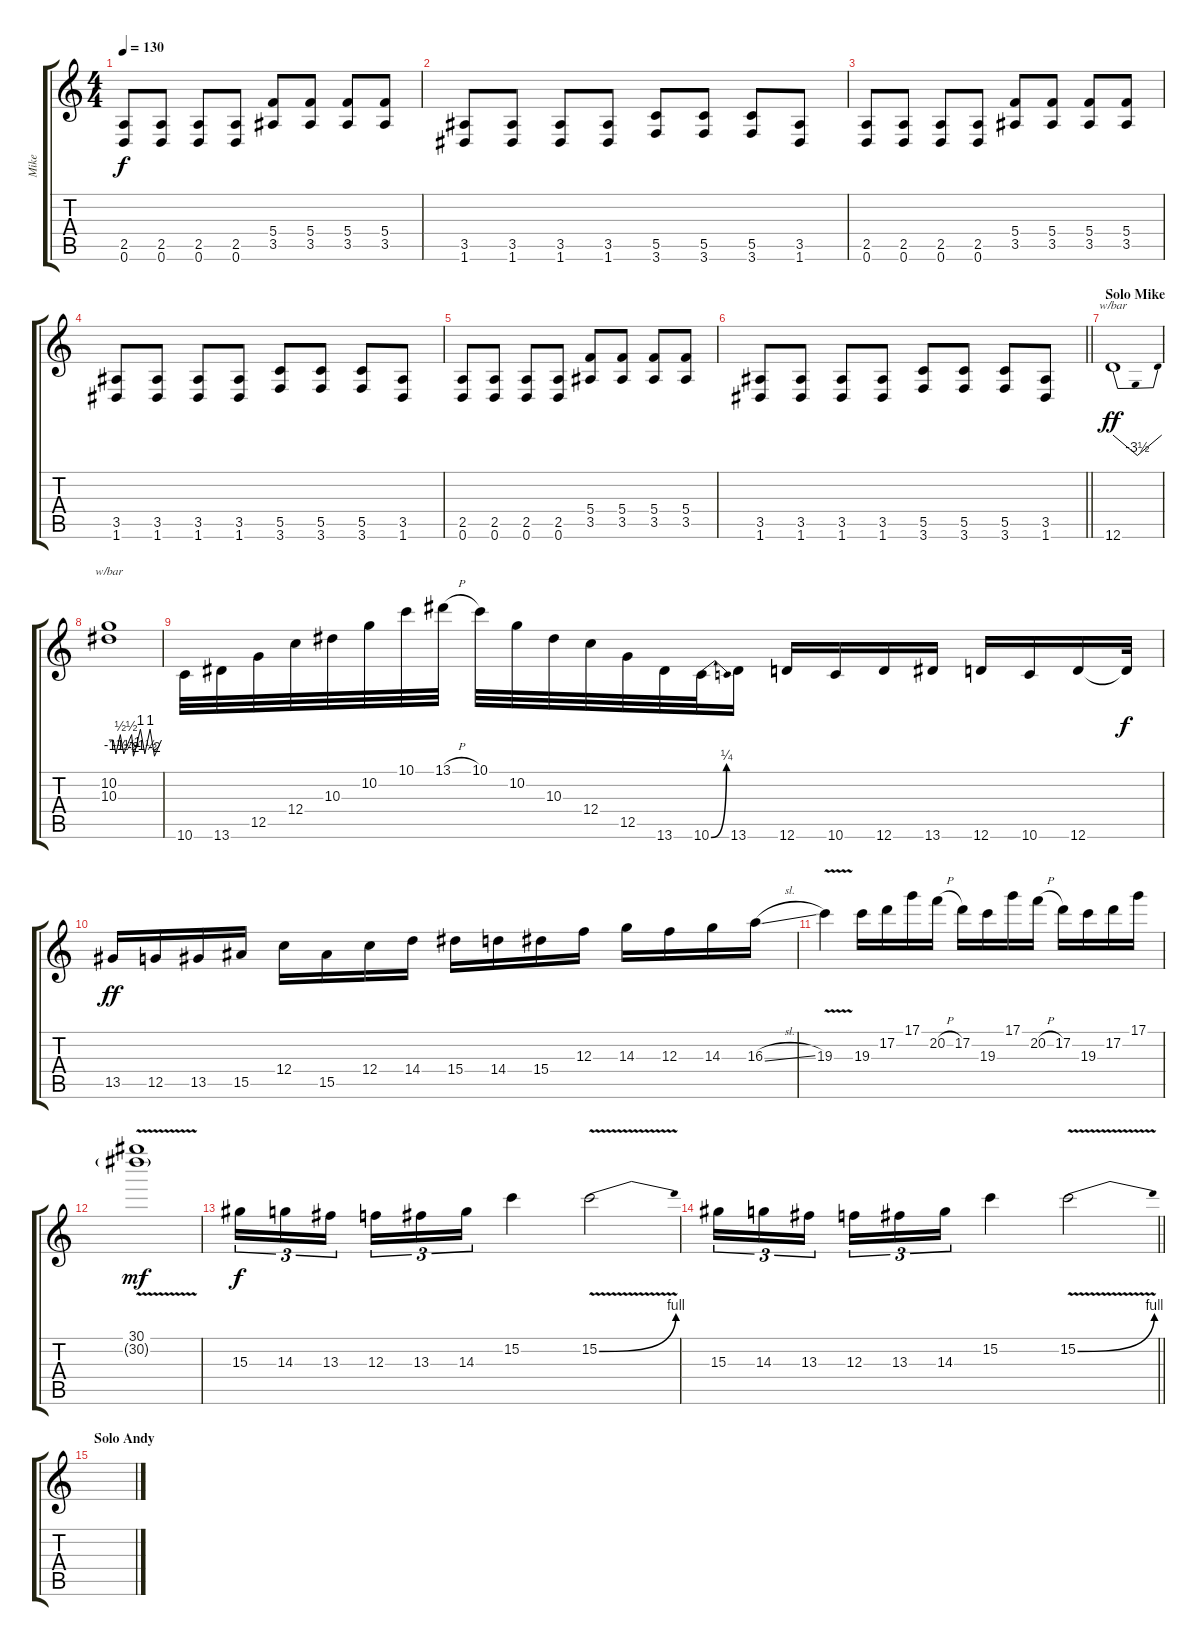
\track ("Mike" "Mike") {instrument distortionguitar}
\staff {score tabs}
\tuning (D4 A3 F3 C3 G2 D2) {hide}
\ts (4 4)
\tempo 130
\clef g2
\ks c
(2.5 0.6).8{dy f} (2.5 0.6).8 (2.5 0.6).8 (2.5 0.6).8 (5.4 3.5).8 (5.4 3.5).8 (5.4 3.5).8 (5.4 3.5).8 |
(3.5 1.6).8 (3.5 1.6).8 (3.5 1.6).8 (3.5 1.6).8 (5.5 3.6).8 (5.5 3.6).8 (5.5 3.6).8 (3.5 1.6).8 |
(2.5 0.6).8 (2.5 0.6).8 (2.5 0.6).8 (2.5 0.6).8 (5.4 3.5).8 (5.4 3.5).8 (5.4 3.5).8 (5.4 3.5).8 |
(3.5 1.6).8 (3.5 1.6).8 (3.5 1.6).8 (3.5 1.6).8 (5.5 3.6).8 (5.5 3.6).8 (5.5 3.6).8 (3.5 1.6).8 |
(2.5 0.6).8 (2.5 0.6).8 (2.5 0.6).8 (2.5 0.6).8 (5.4 3.5).8 (5.4 3.5).8 (5.4 3.5).8 (5.4 3.5).8 |
\barLineRight lightlight
(3.5 1.6).8 (3.5 1.6).8 (3.5 1.6).8 (3.5 1.6).8 (5.5 3.6).8 (5.5 3.6).8 (5.5 3.6).8 (3.5 1.6).8 |
\section ("" "Solo Mike")
12.6.1{tbe (dip default 0 0 30 -14 60 0) dy ff} |
(10.2 10.3).1{tbe (custom default 0 0 5 0 8 -6 13 2 17 -6 26 2 28 -8 30 -4 36 4 41 -6 47 4 52 -8 60 0)} |
10.6.32 13.6.32 12.5.32 12.4.32 10.3.32 10.2.32 10.1.32 13.1{h}.32 10.1.32 10.2.32 10.3.32 12.4.32 12.5.32 13.6.32 10.6{be (bend 0 0 60 1)}.32 13.6.16 12.6.16 10.6.16 12.6.16 13.6.16 12.6.16 10.6.16 12.6.16 12.6{t}.32{dy f} |
13.5.16{dy ff} 12.5.16 13.5.16 15.5.16 12.4.16 15.5.16 12.4.16 14.4.16 15.4.16 14.4.16 15.4.16 12.3.16 14.3.16 12.3.16 14.3.16 16.3{sl}.16 |
19.3{v}.4 19.3.16 17.2.16 17.1.16 20.2{h}.16 17.2.16 19.3.16 17.1.16 20.2{h}.16 17.2.16 19.3.16 17.2.16 17.1.16 |
(30.1{v} 30.2{v g}).1{dy mf} |
15.3.16{tu (3 2) dy f} 14.3.16{tu (3 2)} 13.3.16{tu (3 2) beam splitsecondary} 12.3.16{tu (3 2)} 13.3.16{tu (3 2)} 14.3.16{tu (3 2)} 15.2.4 15.2{be (bend 0 0 60 4) v}.2 |
\barLineRight lightlight
15.3.16{tu (3 2)} 14.3.16{tu (3 2)} 13.3.16{tu (3 2) beam splitsecondary} 12.3.16{tu (3 2)} 13.3.16{tu (3 2)} 14.3.16{tu (3 2)} 15.2.4 15.2{be (bend 0 0 60 4) v}.2 |
\section ("" "Solo Andy")
